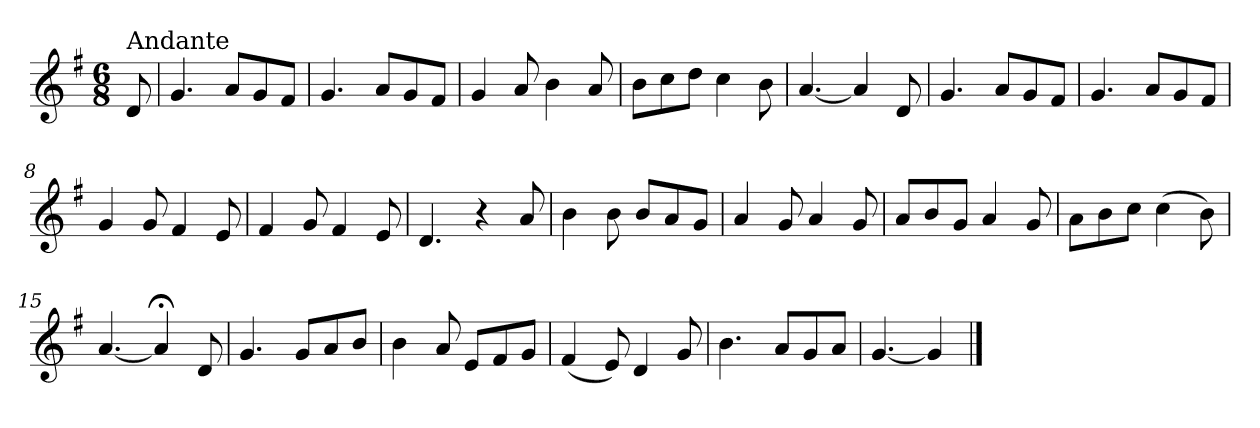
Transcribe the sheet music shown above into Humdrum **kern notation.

**kern
*part1
*staff1
*clefG2
*k[f#]
*G:
*M6/8
=
!LO:TX:a:t=Andante
8d/
=1
4.g/
8a/L
8g/
8f#/J
=2
4.g/
8a/L
8g/
8f#/J
=3
4g/
8a/
4b\
8a/
=4
8b\L
8cc\
8dd\J
4cc\
8b\
=5
[4.a/
4a/]
8d/
=6
4.g/
8a/L
8g/
8f#/J
!!LO:LB:g=z
=7
4.g/
8a/L
8g/
8f#/J
=8
4g/
8g/
4f#/
8e/
=9
4f#/
8g/
4f#/
8e/
=10
4.d/
4r
8a/
=11
4b\
8b\
8b/L
8a/
8g/J
=12
4a/
8g/
4a/
8g/
=13
8a/L
8b/
8g/J
4a/
8g/
!!LO:LB:g=z
=14
8a\L
8b\
8cc\J
(>4cc\
8b\)
=15
[4.a/
4a;</]
8d/
=16
4.g/
8g/L
8a/
8b/J
=17
4b\
8a/
8e/L
8f#/
8g/J
=18
(<4f#/
8e/)
4d/
8g/
=19
4.b\
8a/L
8g/
8a/J
=20
[4.g/
4g/]
==
*-
